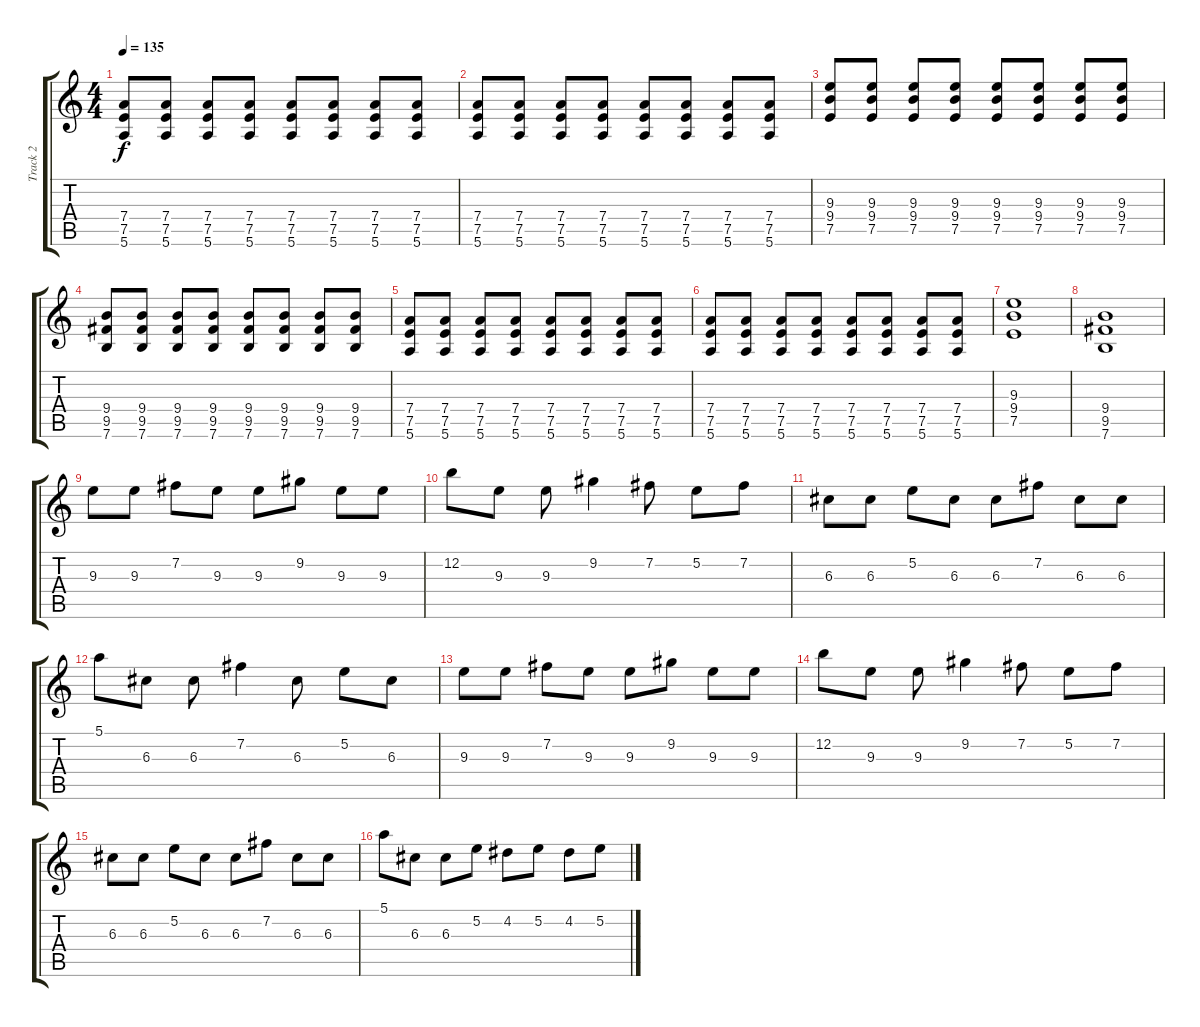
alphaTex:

\track ("Track 2" "Track 2") {instrument distortionguitar}
\staff {score tabs}
\tuning (E4 B3 G3 D3 A2 E2) {hide}
\ts (4 4)
\tempo 135
\clef g2
\ks c
(7.4 7.5 5.6).8{dy f} (7.4 7.5 5.6).8 (7.4 7.5 5.6).8 (7.4 7.5 5.6).8 (7.4 7.5 5.6).8 (7.4 7.5 5.6).8 (7.4 7.5 5.6).8 (7.4 7.5 5.6).8 |
(7.4 7.5 5.6).8 (7.4 7.5 5.6).8 (7.4 7.5 5.6).8 (7.4 7.5 5.6).8 (7.4 7.5 5.6).8 (7.4 7.5 5.6).8 (7.4 7.5 5.6).8 (7.4 7.5 5.6).8 |
(9.3 9.4 7.5).8 (9.3 9.4 7.5).8 (9.3 9.4 7.5).8 (9.3 9.4 7.5).8 (9.3 9.4 7.5).8 (9.3 9.4 7.5).8 (9.3 9.4 7.5).8 (9.3 9.4 7.5).8 |
(9.4 9.5 7.6).8 (9.4 9.5 7.6).8 (9.4 9.5 7.6).8 (9.4 9.5 7.6).8 (9.4 9.5 7.6).8 (9.4 9.5 7.6).8 (9.4 9.5 7.6).8 (9.4 9.5 7.6).8 |
(7.4 7.5 5.6).8 (7.4 7.5 5.6).8 (7.4 7.5 5.6).8 (7.4 7.5 5.6).8 (7.4 7.5 5.6).8 (7.4 7.5 5.6).8 (7.4 7.5 5.6).8 (7.4 7.5 5.6).8 |
(7.4 7.5 5.6).8 (7.4 7.5 5.6).8 (7.4 7.5 5.6).8 (7.4 7.5 5.6).8 (7.4 7.5 5.6).8 (7.4 7.5 5.6).8 (7.4 7.5 5.6).8 (7.4 7.5 5.6).8 |
(9.3 9.4 7.5).1 |
(9.4 9.5 7.6).1 |
9.3.8 9.3.8 7.2.8 9.3.8 9.3.8 9.2.8 9.3.8 9.3.8 |
12.2.8 9.3.8 9.3.8 9.2.4 7.2.8 5.2.8 7.2.8 |
6.3.8 6.3.8 5.2.8 6.3.8 6.3.8 7.2.8 6.3.8 6.3.8 |
5.1.8 6.3.8 6.3.8 7.2.4 6.3.8 5.2.8 6.3.8 |
9.3.8 9.3.8 7.2.8 9.3.8 9.3.8 9.2.8 9.3.8 9.3.8 |
12.2.8 9.3.8 9.3.8 9.2.4 7.2.8 5.2.8 7.2.8 |
6.3.8 6.3.8 5.2.8 6.3.8 6.3.8 7.2.8 6.3.8 6.3.8 |
5.1.8 6.3.8 6.3.8 5.2.8 4.2.8 5.2.8 4.2.8 5.2.8
